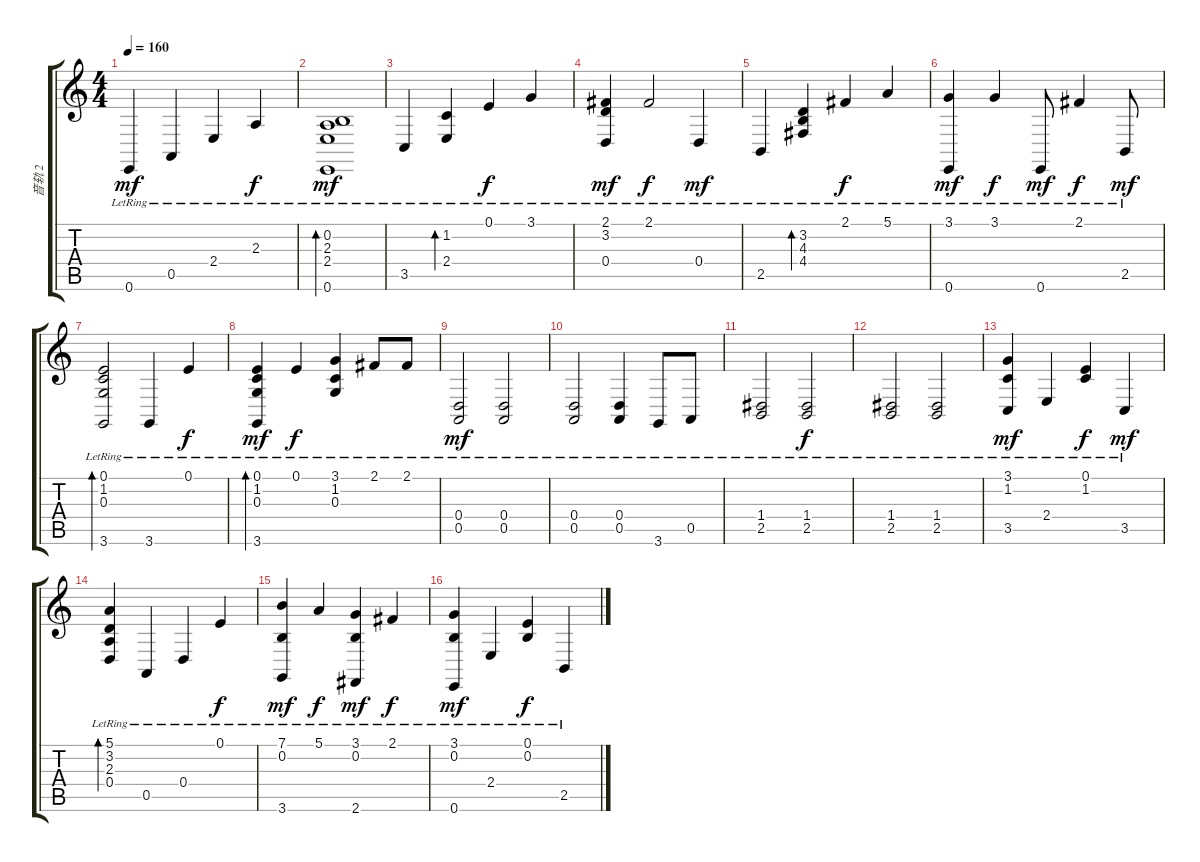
\track ("音轨 2" "音轨 2") {instrument sopranosax}
\staff {score tabs}
\tuning (E4 B3 G3 D3 A2 E2) {hide}
\ts (4 4)
\tempo 160
\clef g2
\ks c
0.6{lr}.4{dy mf} 0.5{lr}.4 2.4{lr}.4 2.3{lr}.4{dy f} |
(0.2{lr} 2.3{lr} 2.4{lr} 0.6{lr}).1{bd 480 dy mf} |
3.5{lr}.4 (1.2{lr} 2.4{lr}).4{bd 480} 0.1{lr}.4{dy f} 3.1{lr}.4 |
(2.1{lr} 3.2{lr} 0.4{lr}).4{dy mf} 2.1{lr}.2{dy f} 0.4{lr}.4{dy mf} |
2.5{lr}.4 (3.2{lr} 4.3{lr} 4.4{lr}).4{bd 480} 2.1{lr}.4{dy f} 5.1{lr}.4 |
(3.1{lr} 0.6{lr}).4{dy mf} 3.1{lr}.4{dy f} 0.6{lr}.8{dy mf} 2.1{lr}.4{dy f} 2.5{lr}.8{dy mf} |
(0.1{lr} 1.2{lr} 0.3{lr} 3.6{lr}).2{bd 480} 3.6{lr}.4 0.1{lr}.4{dy f} |
(0.1{lr} 1.2{lr} 0.3{lr} 3.6{lr}).4{bd 480 dy mf} 0.1{lr}.4{dy f} (3.1{lr} 1.2{lr} 0.3{lr}).4 2.1{lr}.8 2.1{lr}.8 |
(0.4{lr} 0.5{lr}).2{dy mf} (0.4{lr} 0.5{lr}).2 |
(0.4{lr} 0.5{lr}).2 (0.4{lr} 0.5{lr}).4 3.6{lr}.8 0.5{lr}.8 |
(1.4{lr} 2.5{lr}).2 (1.4{lr} 2.5{lr}).2{dy f} |
(1.4{lr} 2.5{lr}).2 (1.4{lr} 2.5{lr}).2 |
(3.1{lr} 1.2{lr} 3.5{lr}).4{dy mf} 2.4{lr}.4 (0.1{lr} 1.2{lr}).4{dy f} 3.5{lr}.4{dy mf} |
(5.1{lr} 3.2{lr} 2.3{lr} 0.4{lr}).4{bd 480} 0.5{lr}.4 0.4{lr}.4 0.1{lr}.4{dy f} |
(7.1{lr} 0.2{lr} 3.6{lr}).4{dy mf} 5.1{lr}.4{dy f} (3.1{lr} 0.2{lr} 2.6{lr}).4{dy mf} 2.1{lr}.4{dy f} |
(3.1{lr} 0.2{lr} 0.6{lr}).4{dy mf} 2.4{lr}.4 (0.1{lr} 0.2{lr}).4{dy f} 2.5{lr}.4
